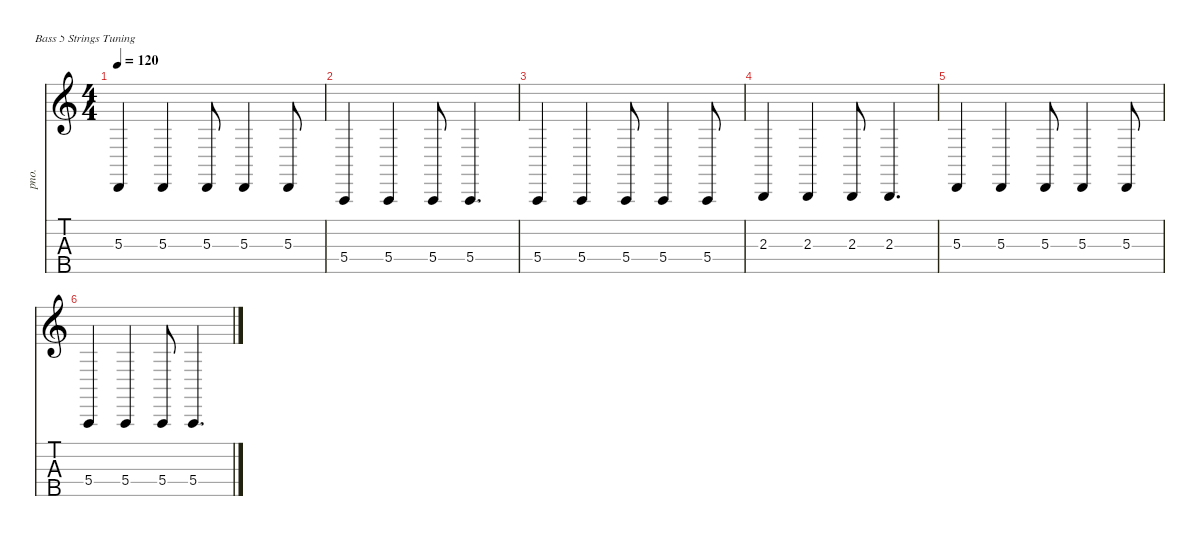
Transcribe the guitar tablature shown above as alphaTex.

\defaultSystemsLayout 4
\hideDynamics
\bracketExtendMode nobrackets
\otherSystemsTrackNameOrientation horizontal
\track ("Piano Bass" "pno.") {instrument brightacousticpiano}
\staff {score tabs}
\tuning (G2 D2 A1 E1 B0)
\ts (4 4)
\tempo 120
\clef g2
\ks c
5.3.4{dy ff} 5.3.4 5.3.8 5.3.4 5.3.8 |
5.4.4 5.4.4 5.4.8 5.4.4{d} |
5.4.4 5.4.4 5.4.8 5.4.4 5.4.8 |
2.3.4 2.3.4 2.3.8 2.3.4{d} |
5.3.4 5.3.4 5.3.8 5.3.4 5.3.8 |
5.4.4 5.4.4 5.4.8 5.4.4{d}
